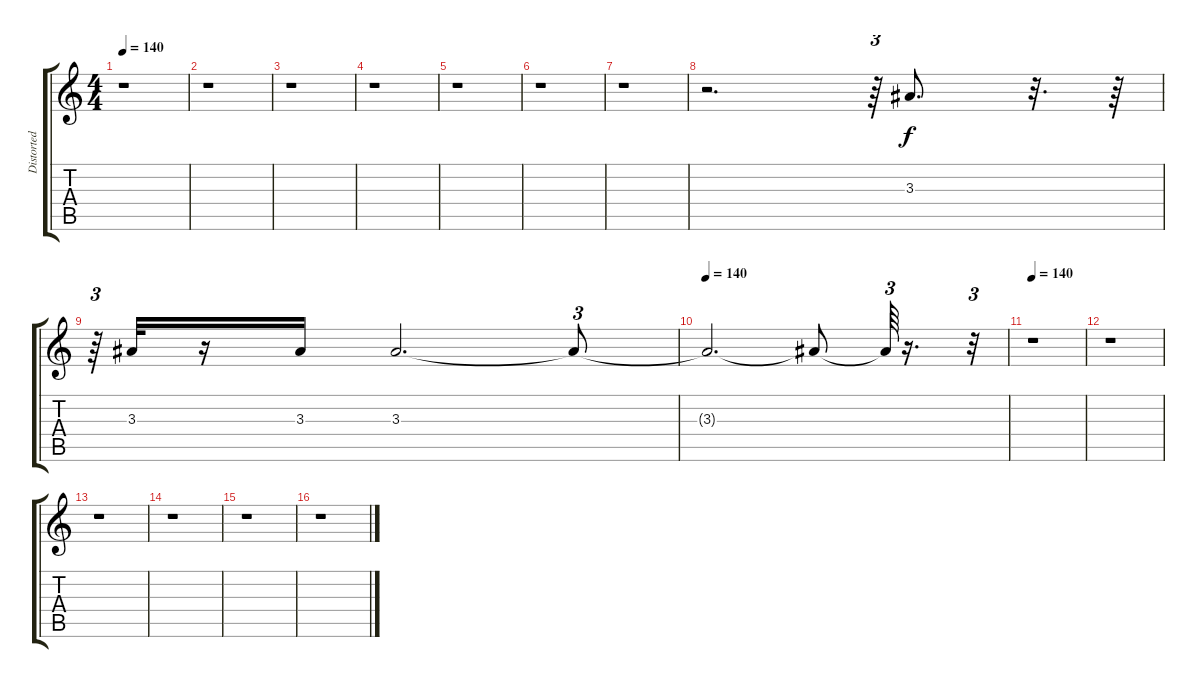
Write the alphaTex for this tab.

\track ("Distorted Guitar 2" "Distorted ") {instrument distortionguitar}
\staff {score tabs}
\tuning (E4 B3 G3 D3 A2 E2) {hide}
\ts (4 4)
\tempo 140
\clef g2
\ks c
r.1{dy f} |
r.1 |
r.1 |
r.1 |
r.1 |
r.1 |
r.1 |
r.2{d} r.64{tu (3 2)} 3.3.8{d balance 0} r.32{d} r.64 |
r.64{tu (3 2)} 3.3.32 r.16 3.3.16 3.3.2{d} 3.3{t}.8{tu (3 2)} |
\tempo 140
3.3{t}.2{d} 3.3{t}.8 3.3{t}.64{tu (3 2)} r.16{d} r.32{tu (3 2)} |
\tempo 140
r.1 |
r.1 |
r.1 |
r.1 |
r.1 |
r.1
